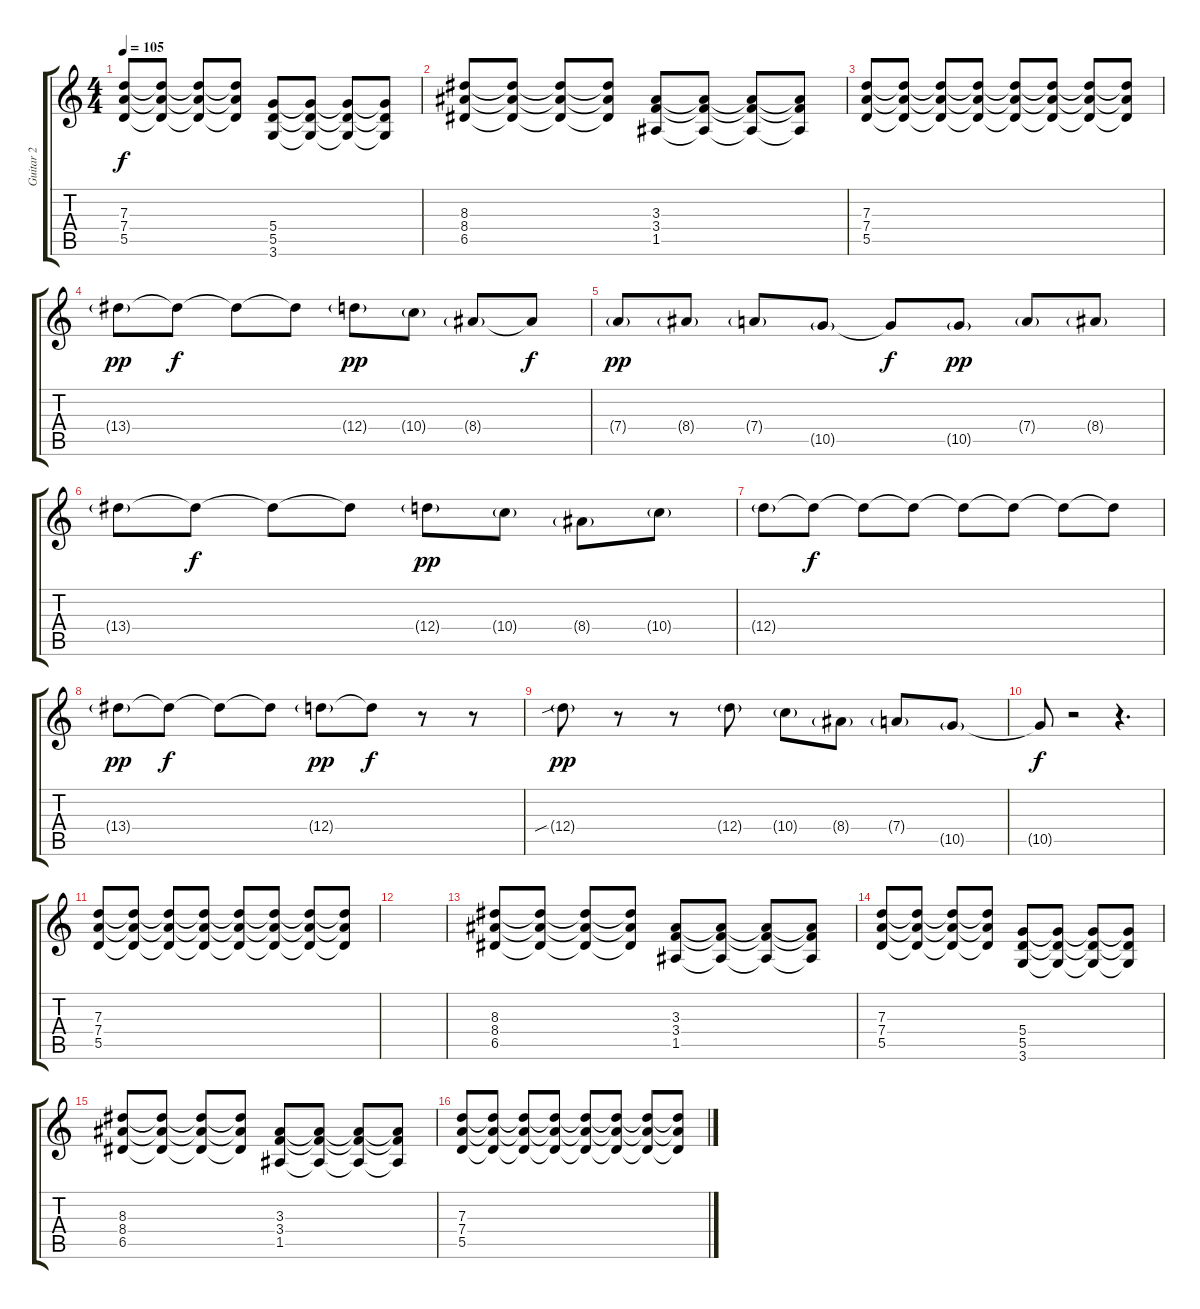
\track ("Guitar 2" "Guitar 2") {instrument distortionguitar}
\staff {score tabs}
\tuning (E4 B3 G3 D3 A2 E2) {hide}
\ts (4 4)
\tempo 105
\clef g2
\ks c
(7.3 7.4 5.5).8{dy f} (7.3{t} 7.4{t} 5.5{t}).8 (7.3{t} 7.4{t} 5.5{t}).8 (7.3{t} 7.4{t} 5.5{t}).8 (5.4 5.5 3.6).8 (5.4{t} 5.5{t} 3.6{t}).8 (5.4{t} 5.5{t} 3.6{t}).8 (5.4{t} 5.5{t} 3.6{t}).8 |
(8.3 8.4 6.5).8 (8.3{t} 8.4{t} 6.5{t}).8 (8.3{t} 8.4{t} 6.5{t}).8 (8.3{t} 8.4{t} 6.5{t}).8 (3.3 3.4 1.5).8 (3.3{t} 3.4{t} 1.5{t}).8 (3.3{t} 3.4{t} 1.5{t}).8 (3.3{t} 3.4{t} 1.5{t}).8 |
(7.3 7.4 5.5).8 (7.3{t} 7.4{t} 5.5{t}).8 (7.3{t} 7.4{t} 5.5{t}).8 (7.3{t} 7.4{t} 5.5{t}).8 (7.3{t} 7.4{t} 5.5{t}).8 (7.3{t} 7.4{t} 5.5{t}).8 (7.3{t} 7.4{t} 5.5{t}).8 (7.3{t} 7.4{t} 5.5{t}).8 |
13.4{g}.8{dy pp instrument electricguitarclean} 13.4{t}.8{dy f} 13.4{t}.8 13.4{t}.8 12.4{g}.8{dy pp} 10.4{g}.8 8.4{g}.8 8.4{t}.8{dy f} |
7.4{g}.8{dy pp} 8.4{g}.8 7.4{g}.8 10.5{g}.8 10.5{t}.8{dy f} 10.5{g}.8{dy pp} 7.4{g}.8 8.4{g}.8 |
13.4{g}.8 13.4{t}.8{dy f} 13.4{t}.8 13.4{t}.8 12.4{g}.8{dy pp} 10.4{g}.8 8.4{g}.8 10.4{g}.8 |
12.4{g}.8 12.4{t}.8{dy f} 12.4{t}.8 12.4{t}.8 12.4{t}.8 12.4{t}.8 12.4{t}.8 12.4{t}.8 |
13.4{g}.8{dy pp} 13.4{t}.8{dy f} 13.4{t}.8 13.4{t}.8 12.4{g}.8{dy pp} 12.4{t}.8{dy f} r.8 r.8 |
12.4{sib g}.8{dy pp} r.8 r.8 12.4{g}.8 10.4{g}.8 8.4{g}.8 7.4{g}.8 10.5{g}.8 |
10.5{t}.8{dy f} r.2 r.4{d} |
(7.3 7.4 5.5).8{instrument distortionguitar} (7.3{t} 7.4{t} 5.5{t}).8 (7.3{t} 7.4{t} 5.5{t}).8 (7.3{t} 7.4{t} 5.5{t}).8 (7.3{t} 7.4{t} 5.5{t}).8 (7.3{t} 7.4{t} 5.5{t}).8 (7.3{t} 7.4{t} 5.5{t}).8 (7.3{t} 7.4{t} 5.5{t}).8 |
|
(8.3 8.4 6.5).8 (8.3{t} 8.4{t} 6.5{t}).8 (8.3{t} 8.4{t} 6.5{t}).8 (8.3{t} 8.4{t} 6.5{t}).8 (3.3 3.4 1.5).8 (3.3{t} 3.4{t} 1.5{t}).8 (3.3{t} 3.4{t} 1.5{t}).8 (3.3{t} 3.4{t} 1.5{t}).8 |
(7.3 7.4 5.5).8 (7.3{t} 7.4{t} 5.5{t}).8 (7.3{t} 7.4{t} 5.5{t}).8 (7.3{t} 7.4{t} 5.5{t}).8 (5.4 5.5 3.6).8 (5.4{t} 5.5{t} 3.6{t}).8 (5.4{t} 5.5{t} 3.6{t}).8 (5.4{t} 5.5{t} 3.6{t}).8 |
(8.3 8.4 6.5).8 (8.3{t} 8.4{t} 6.5{t}).8 (8.3{t} 8.4{t} 6.5{t}).8 (8.3{t} 8.4{t} 6.5{t}).8 (3.3 3.4 1.5).8 (3.3{t} 3.4{t} 1.5{t}).8 (3.3{t} 3.4{t} 1.5{t}).8 (3.3{t} 3.4{t} 1.5{t}).8 |
(7.3 7.4 5.5).8 (7.3{t} 7.4{t} 5.5{t}).8 (7.3{t} 7.4{t} 5.5{t}).8 (7.3{t} 7.4{t} 5.5{t}).8 (7.3{t} 7.4{t} 5.5{t}).8 (7.3{t} 7.4{t} 5.5{t}).8 (7.3{t} 7.4{t} 5.5{t}).8 (7.3{t} 7.4{t} 5.5{t}).8
